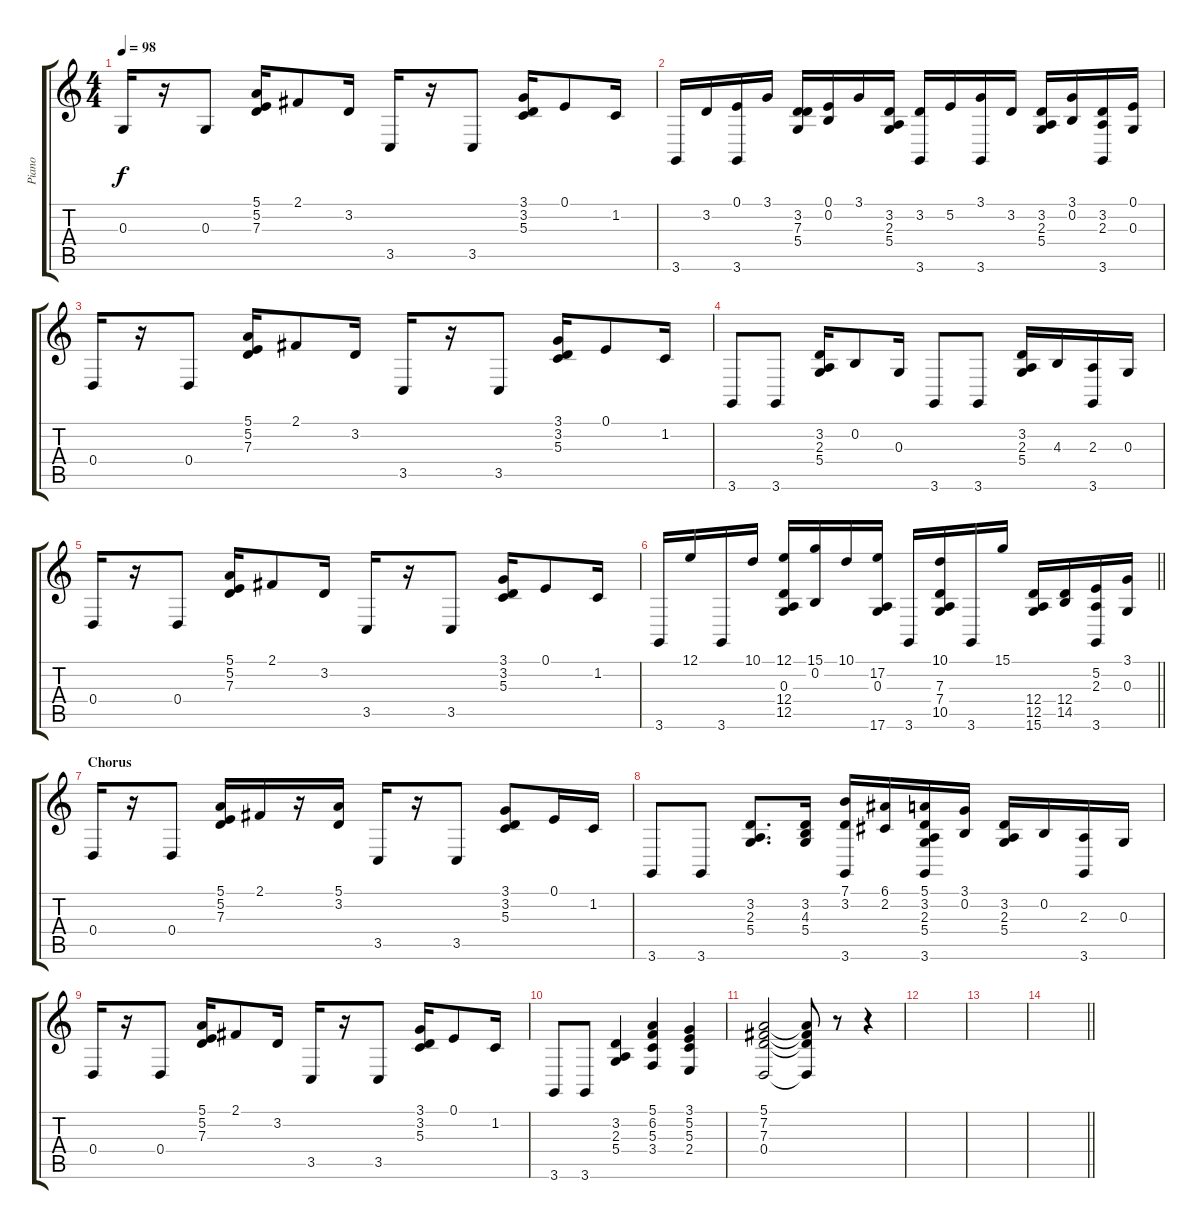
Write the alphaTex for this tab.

\track ("Piano" "Piano") {instrument acousticgrandpiano}
\staff {score tabs}
\tuning (E4 B3 G3 D3 A2 E2) {hide}
\ts (4 4)
\tempo 98
\clef g2
\ks c
0.3.16{dy f} r.16 0.3.8 (5.1 5.2 7.3).16 2.1.8 3.2.16 3.5.16 r.16 3.5.8 (3.1 3.2 5.3).16 0.1.8 1.2.16 |
3.6.16 3.2.16 (0.1 3.6).16 3.1.16 (3.2 7.3 5.4).16 (0.1 0.2).16 3.1.16 (3.2 2.3 5.4).16 (3.2 3.6).16 5.2.16 (3.1 3.6).16 3.2.16 (3.2 2.3 5.4).16 (3.1 0.2).16 (3.2 2.3 3.6).16 (0.1 0.3).16 |
0.4.16 r.16 0.4.8 (5.1 5.2 7.3).16 2.1.8 3.2.16 3.5.16 r.16 3.5.8 (3.1 3.2 5.3).16 0.1.8 1.2.16 |
3.6.8 3.6.8 (3.2 2.3 5.4).16 0.2.8 0.3.16 3.6.8 3.6.8 (3.2 2.3 5.4).16 4.3.16 (2.3 3.6).16 0.3.16 |
0.4.16 r.16 0.4.8 (5.1 5.2 7.3).16 2.1.8 3.2.16 3.5.16 r.16 3.5.8 (3.1 3.2 5.3).16 0.1.8 1.2.16 |
\barLineRight lightlight
3.6.16 12.1.16 3.6.16 10.1.16 (12.1 0.3 12.4 12.5).16 (15.1 0.2).16 10.1.16 (17.2 0.3 17.6).16 3.6.16 (10.1 7.3 7.4 10.5).16 3.6.16 15.1.16 (12.4 12.5 15.6).16 (12.4 14.5).16 (5.2 2.3 3.6).16 (3.1 0.3).16 |
\section ("" "Chorus")
0.4.16 r.16 0.4.8 (5.1 5.2 7.3).16 2.1.16 r.16 (5.1 3.2).16 3.5.16 r.16 3.5.8 (3.1 3.2 5.3).8 0.1.16 1.2.16 |
3.6.8 3.6.8 (3.2 2.3 5.4).8{d} (3.2 4.3 5.4).16 (7.1 3.2 3.6).16 (6.1 2.2).16 (5.1 3.2 2.3 5.4 3.6).16 (3.1 0.2).16 (3.2 2.3 5.4).16 0.2.16 (2.3 3.6).16 0.3.16 |
0.4.16 r.16 0.4.8 (5.1 5.2 7.3).16 2.1.8 3.2.16 3.5.16 r.16 3.5.8 (3.1 3.2 5.3).16 0.1.8 1.2.16 |
3.6.8 3.6.8 (3.2 2.3 5.4).4 (5.1 6.2 5.3 3.4).4 (3.1 5.2 5.3 2.4).4 |
(5.1 7.2 7.3 0.4).2 (5.1{t} 7.2{t} 7.3{t} 0.4{t}).8 r.8 r.4 |
|
|
\barLineRight lightlight
